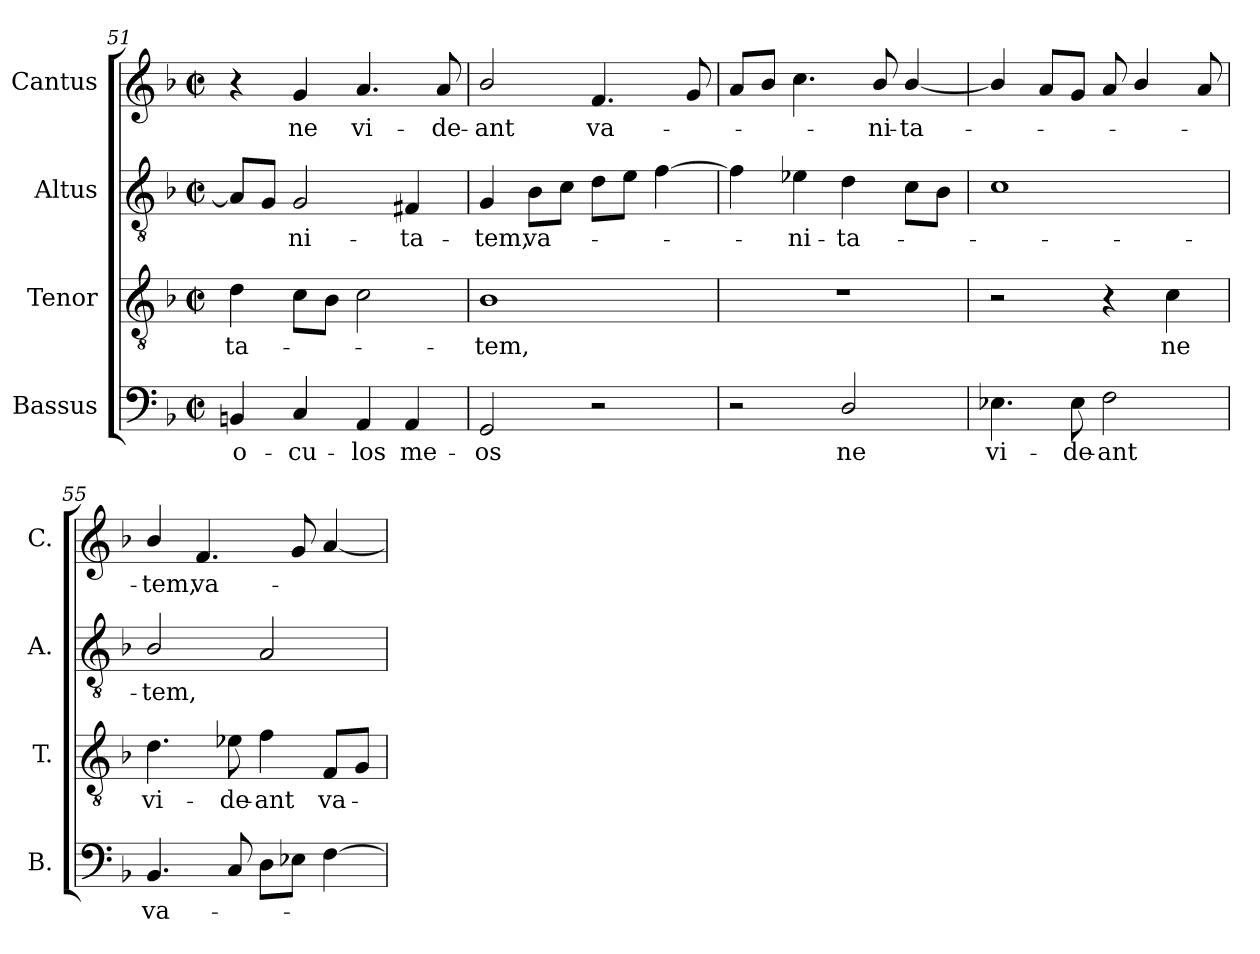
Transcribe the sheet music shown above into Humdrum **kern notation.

**kern	**text	**kern	**text	**kern	**text	**kern	**text
*part4	*part4	*part3	*part3	*part2	*part2	*part1	*part1
*staff4	*staff4	*staff3	*staff3	*staff2	*staff2	*staff1	*staff1
*I"Bassus	*	*I"Tenor	*	*I"Altus	*	*I"Cantus	*
*I'B.	*	*I'T.	*	*I'A.	*	*I'C.	*
!!LO:PB:g=z
*clefF4	*	*clefGv2	*	*clefGv2	*	*clefG2	*
*	*	*ITrd7c12	*	*ITrd7c12	*	*	*
*k[b-]	*	*k[b-]	*	*k[b-]	*	*k[b-]	*
*F:	*	*F:	*	*F:	*	*F:	*
*M2/2	*	*M2/2	*	*M2/2	*	*M2/2	*
*met(c|)	*	*met(c|)	*	*met(c|)	*	*met(c|)	*
=51	=51	=51	=51	=51	=51	=51	=51
!	!LO:LY:b:color=#000000	!	!	!	!	!	!
!	!	!	!LO:LY:b:color=#000000	!	!	!	!
4BBni/	o-	4Di\	-ta-	8AAi/L]	.	4r	.
.	.	.	.	8GGi/J	.	.	.
!	!LO:LY:b:color=#000000	!	!	!	!	!	!
!	!	!	!	!	!LO:LY:b:color=#000000	!	!
!	!	!	!	!	!	!	!LO:LY:b:color=#000000
4Ci/	-cu-	8Ci\L	.	2GGi/	-ni-	4gi/	ne
.	.	8BB-i\J	.	.	.	.	.
!	!LO:LY:b:color=#000000	!	!	!	!	!	!
!	!	!	!	!	!	!	!LO:LY:b:color=#000000
4AAi/	-los	2Ci\	.	.	.	4.ai/	vi-
!	!LO:LY:b:color=#000000	!	!	!	!	!	!
!	!	!	!	!	!LO:LY:b:color=#000000	!	!
4AAi/	me-	.	.	4FF#Xi/	-ta-	.	.
!	!	!	!	!	!	!	!LO:LY:b:color=#000000
.	.	.	.	.	.	8ai/	-de-
=52	=52	=52	=52	=52	=52	=52	=52
!	!LO:LY:b:color=#000000	!	!	!	!	!	!
!	!	!	!LO:LY:b:color=#000000	!	!	!	!
!	!	!	!	!	!LO:LY:b:color=#000000	!	!
!	!	!	!	!	!	!	!LO:LY:b:color=#000000
2GGi/	-os	1BB-i	-tem,	4GGi/	-tem,	2b-i/	-ant
!	!	!	!	!	!LO:LY:b:color=#000000	!	!
.	.	.	.	8BB-i\L	va-	.	.
.	.	.	.	8Ci\J	.	.	.
!	!	!	!	!	!	!	!LO:LY:b:color=#000000
2r	.	.	.	8Di\L	.	4.fi/	va-
.	.	.	.	8Ei\J	.	.	.
.	.	.	.	[4Fi\	.	.	.
.	.	.	.	.	.	8gi/	.
=53	=53	=53	=53	=53	=53	=53	=53
2r	.	1r	.	4Fi\]	.	8ai/L	.
.	.	.	.	.	.	8b-i/J	.
!	!	!	!	!	!LO:LY:b:color=#000000	!	!
.	.	.	.	4E-Xi\	-ni-	4.cci\	.
!	!LO:LY:b:color=#000000	!	!	!	!	!	!
!	!	!	!	!	!LO:LY:b:color=#000000	!	!
2Di/	ne	.	.	4Di\	-ta-	.	.
!	!	!	!	!	!	!	!LO:LY:b:color=#000000
.	.	.	.	.	.	8b-i/	-ni-
!	!	!	!	!	!	!	!LO:LY:b:color=#000000
.	.	.	.	8Ci\L	.	[4b-i/	-ta-
.	.	.	.	8BB-i\J	.	.	.
=54	=54	=54	=54	=54	=54	=54	=54
!	!LO:LY:b:color=#000000	!	!	!	!	!	!
4.E-i\	vi-	2r	.	1Ci	.	4b-i/]	.
.	.	.	.	.	.	8ai/L	.
!	!LO:LY:b:color=#000000	!	!	!	!	!	!
8E-i\	-de-	.	.	.	.	8gi/J	.
!	!LO:LY:b:color=#000000	!	!	!	!	!	!
2Fi\	-ant	4r	.	.	.	8ai/	.
.	.	.	.	.	.	4b-i/	.
!	!	!	!LO:LY:b:color=#000000	!	!	!	!
.	.	4Ci\	ne	.	.	.	.
.	.	.	.	.	.	8ai/	.
=55	=55	=55	=55	=55	=55	=55	=55
!	!LO:LY:b:color=#000000	!	!	!	!	!	!
!	!	!	!LO:LY:b:color=#000000	!	!	!	!
!	!	!	!	!	!LO:LY:b:color=#000000	!	!
!	!	!	!	!	!	!	!LO:LY:b:color=#000000
4.BB-i/	va-	4.Di\	vi-	2BB-i/	-tem,	4b-i/	-tem,
!	!	!	!	!	!	!	!LO:LY:b:color=#000000
.	.	.	.	.	.	4.fi/	va-
!	!	!	!LO:LY:b:color=#000000	!	!	!	!
8Ci/	.	8E-i\	-de-	.	.	.	.
!	!	!	!LO:LY:b:color=#000000	!	!	!	!
8Di\L	.	4Fi\	-ant	2AAi/	.	.	.
8E-i\J	.	.	.	.	.	8gi/	.
!	!	!	!LO:LY:b:color=#000000	!	!	!	!
[4Fi\	.	8FFi/L	va-	.	.	[4ai/	.
.	.	8GGi/J	.	.	.	.	.
=	=	=	=	=	=	=	=
*-	*-	*-	*-	*-	*-	*-	*-
